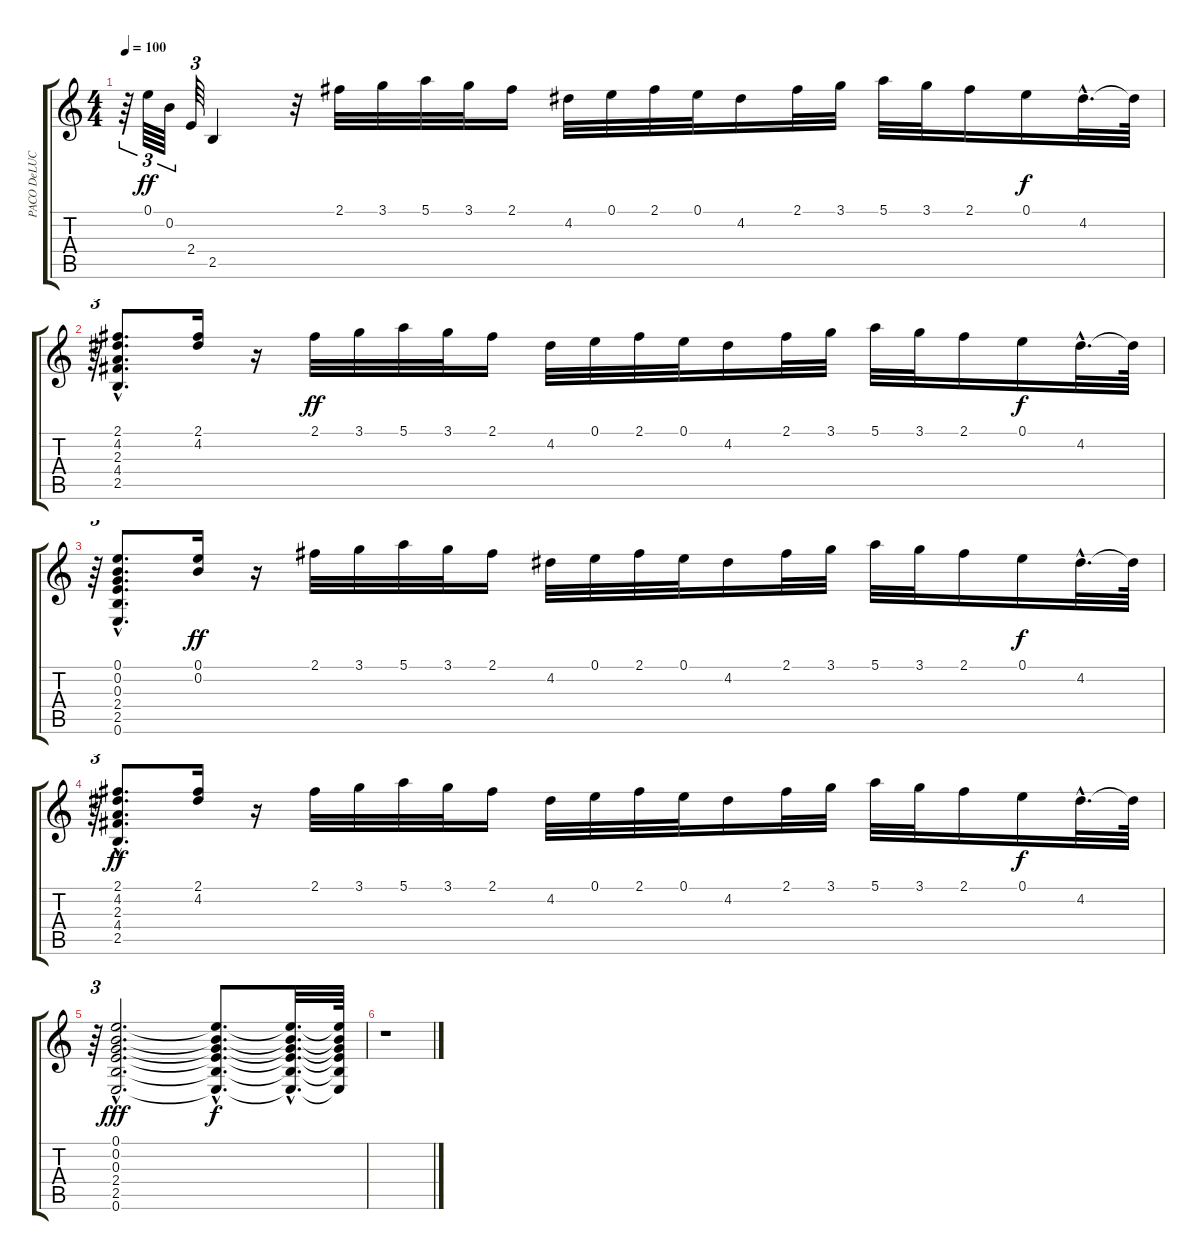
\track ("PACO DeLUCIA" "PACO DeLUC") {instrument acousticguitarnylon}
\staff {score tabs}
\tuning (E4 B3 G3 D3 A2 E2) {hide}
\ts (4 4)
\tempo 100
\clef g2
\ks c
r.64{tu (3 2) dy f} 0.1.64{tu (3 2) dy ff} 0.2.64{tu (3 2)} 2.4.64{tu (3 2)} 2.5.4 r.32 2.1.32 3.1.32 5.1.32 3.1.32 2.1.16 4.2.32 0.1.32 2.1.32 0.1.32 4.2.16 2.1.32 3.1.32 5.1.32 3.1.32 2.1.16 0.1.16{dy f} 4.2{hac}.32{d} 4.2{t}.64 |
r.64{tu (3 2)} (2.1{hac} 4.2{hac} 2.3{hac} 4.4{hac} 2.5{hac}).8{d} (2.1 4.2).16 r.16 2.1.32{dy ff} 3.1.32 5.1.32 3.1.32 2.1.16 4.2.32 0.1.32 2.1.32 0.1.32 4.2.16 2.1.32 3.1.32 5.1.32 3.1.32 2.1.16 0.1.16{dy f} 4.2{hac}.32{d} 4.2{t}.64 |
r.64{tu (3 2)} (0.1{hac} 0.2{hac} 0.3{hac} 2.4{hac} 2.5{hac} 0.6{hac}).8{d} (0.1 0.2).16{dy ff} r.16 2.1.32 3.1.32 5.1.32 3.1.32 2.1.16 4.2.32 0.1.32 2.1.32 0.1.32 4.2.16 2.1.32 3.1.32 5.1.32 3.1.32 2.1.16 0.1.16{dy f} 4.2{hac}.32{d} 4.2{t}.64 |
r.64{tu (3 2)} (2.1{hac} 4.2{hac} 2.3{hac} 4.4{hac} 2.5{hac}).8{d dy ff} (2.1 4.2).16 r.16 2.1.32 3.1.32 5.1.32 3.1.32 2.1.16 4.2.32 0.1.32 2.1.32 0.1.32 4.2.16 2.1.32 3.1.32 5.1.32 3.1.32 2.1.16 0.1.16{dy f} 4.2{hac}.32{d} 4.2{t}.64 |
r.64{tu (3 2)} (0.1{hac} 0.2{hac} 0.3{hac} 2.4{hac} 2.5{hac} 0.6{hac}).2{d dy fff} (0.1{hac t} 0.2{hac t} 0.3{hac t} 2.4{hac t} 2.5{hac t} 0.6{hac t}).8{d dy f} (0.1{hac t} 0.2{hac t} 0.3{hac t} 2.4{hac t} 2.5{hac t} 0.6{hac t}).32{d} (0.1{t} 0.2{t} 0.3{t} 2.4{t} 2.5{t} 0.6{t}).64 |
r.1
